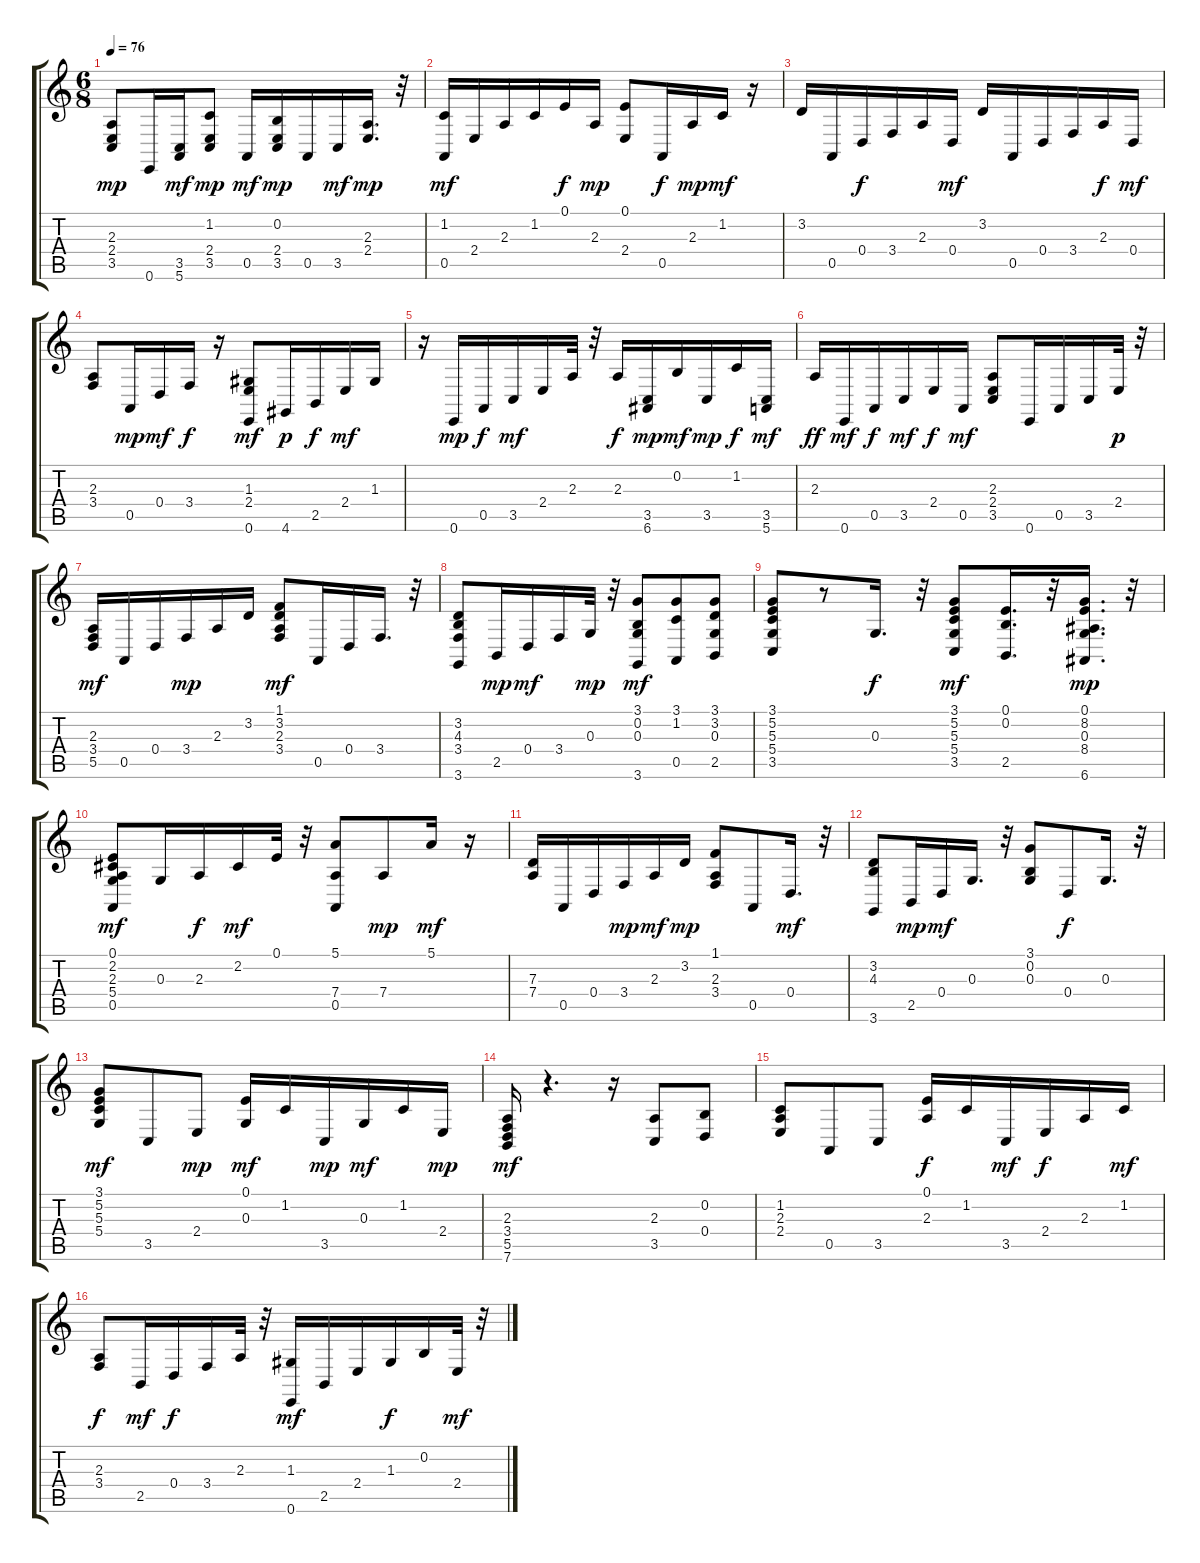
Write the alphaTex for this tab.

\track "" {instrument acousticgrandpiano}
\staff {score tabs}
\tuning (E4 B3 G3 D3 A2 E2) {hide}
\ts (6 8)
\tempo 76
\clef g2
\ks c
(2.3 2.4 3.5).8{dy mp} 0.6.16 (3.5 5.6).16{dy mf} (1.2 2.4 3.5).8{dy mp} 0.5.16{dy mf} (0.2 2.4 3.5).16{dy mp} 0.5.16 3.5.16{dy mf} (2.3 2.4).16{d dy mp} r.32 |
(1.2 0.5).16{dy mf} 2.4.16 2.3.16 1.2.16 0.1.16{dy f} 2.3.16{dy mp} (0.1 2.4).8 0.5.16{dy f} 2.3.16{dy mp} 1.2.16{dy mf} r.16 |
3.2.16 0.5.16 0.4.16{dy f} 3.4.16 2.3.16 0.4.16{dy mf} 3.2.16 0.5.16 0.4.16 3.4.16 2.3.16{dy f} 0.4.16{dy mf} |
(2.3 3.4).8 0.5.16{dy mp} 0.4.16{dy mf} 3.4.16{dy f} r.16 (1.3 2.4 0.6).8{dy mf} 4.6.16{dy p} 2.5.16{dy f} 2.4.16{dy mf} 1.3.16 |
r.16 0.6.16{dy mp} 0.5.16{dy f} 3.5.16{dy mf} 2.4.16 2.3.32 r.32 2.3.16{dy f} (3.5 6.6).16{dy mp} 0.2.16{dy mf} 3.5.16{dy mp} 1.2.16{dy f} (3.5 5.6).16{dy mf} |
2.3.16{dy ff} 0.6.16{dy mf} 0.5.16{dy f} 3.5.16{dy mf} 2.4.16{dy f} 0.5.16{dy mf} (2.3 2.4 3.5).8 0.6.16 0.5.16 3.5.16 2.4.32{dy p} r.32 |
(2.3 3.4 5.5).16{dy mf} 0.5.16 0.4.16 3.4.16{dy mp} 2.3.16 3.2.16 (1.1 3.2 2.3 3.4).8{dy mf} 0.5.16 0.4.16 3.4.16{d} r.32 |
(3.2 4.3 3.4 3.6).8 2.5.16{dy mp} 0.4.16{dy mf} 3.4.16 0.3.32{dy mp} r.32 (3.1 0.2 0.3 3.6).8{dy mf} (3.1 1.2 0.5).8 (3.1 3.2 0.3 2.5).8 |
(3.1 5.2 5.3 5.4 3.5).8 r.8 0.3.16{d dy f} r.32 (3.1 5.2 5.3 5.4 3.5).8{dy mf} (0.1 0.2 2.5).16{d} r.32 (0.1 8.2 0.3 8.4 6.6).16{d dy mp} r.32 |
(0.1 2.2 2.3 5.4 0.5).8{dy mf} 0.3.16 2.3.16{dy f} 2.2.16{dy mf} 0.1.32 r.32 (5.1 7.4 0.5).8 7.4.8{dy mp} 5.1.16{dy mf} r.16 |
(7.3 7.4).16 0.5.16 0.4.16 3.4.16{dy mp} 2.3.16{dy mf} 3.2.16{dy mp} (1.1 2.3 3.4).8 0.5.8 0.4.16{d dy mf} r.32 |
(3.2 4.3 3.6).8 2.5.16{dy mp} 0.4.16{dy mf} 0.3.16{d} r.32 (3.1 0.2 0.3).8 0.4.8{dy f} 0.3.16{d} r.32 |
(3.1 5.2 5.3 5.4).8{dy mf} 3.5.8 2.4.8{dy mp} (0.1 0.3).16{dy mf} 1.2.16 3.5.16{dy mp} 0.3.16{dy mf} 1.2.16 2.4.16{dy mp} |
(2.3 3.4 5.5 7.6).16{dy mf} r.4{d} r.16 (2.3 3.5).8 (0.2 0.4).8 |
(1.2 2.3 2.4).8 0.5.8 3.5.8 (0.1 2.3).16{dy f} 1.2.16 3.5.16{dy mf} 2.4.16{dy f} 2.3.16 1.2.16{dy mf} |
(2.3 3.4).8{dy f} 2.5.16{dy mf} 0.4.16{dy f} 3.4.16 2.3.32 r.32 (1.3 0.6).16{dy mf} 2.5.16 2.4.16 1.3.16{dy f} 0.2.16 2.4.32{dy mf} r.32
